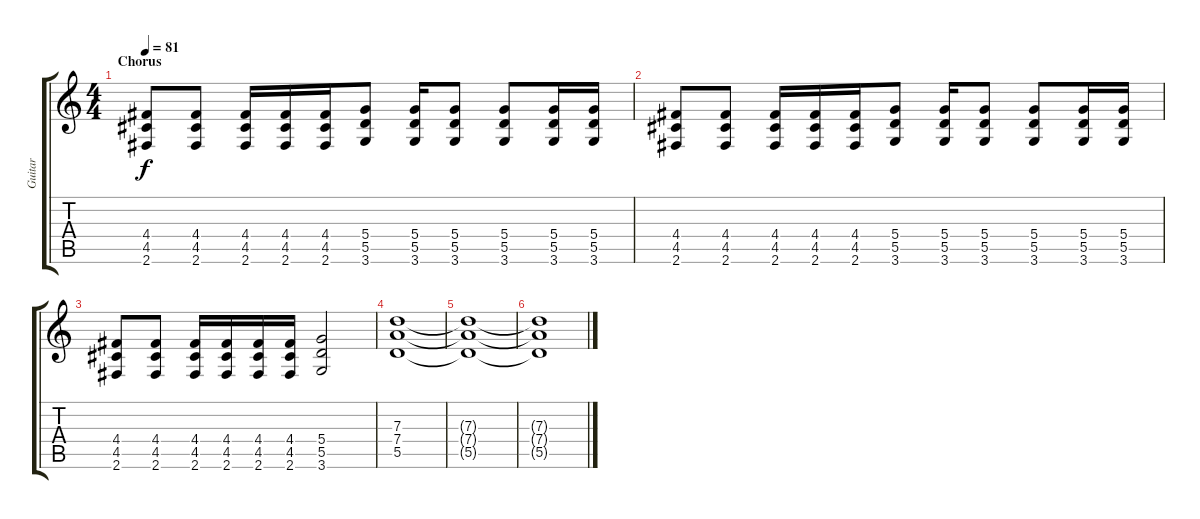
\track ("Guitar" "Guitar") {instrument distortionguitar}
\staff {score tabs}
\tuning (E4 B3 G3 D3 A2 E2) {hide}
\ts (4 4)
\section ("" "Chorus")
\tempo 81
\clef g2
\ks c
(4.4 4.5 2.6).8{dy f} (4.4 4.5 2.6).8 (4.4 4.5 2.6).16 (4.4 4.5 2.6).16 (4.4 4.5 2.6).16 (5.4 5.5 3.6).8 (5.4 5.5 3.6).16 (5.4 5.5 3.6).8 (5.4 5.5 3.6).8 (5.4 5.5 3.6).16 (5.4 5.5 3.6).16 |
(4.4 4.5 2.6).8 (4.4 4.5 2.6).8 (4.4 4.5 2.6).16 (4.4 4.5 2.6).16 (4.4 4.5 2.6).16 (5.4 5.5 3.6).8 (5.4 5.5 3.6).16 (5.4 5.5 3.6).8 (5.4 5.5 3.6).8 (5.4 5.5 3.6).16 (5.4 5.5 3.6).16 |
(4.4 4.5 2.6).8 (4.4 4.5 2.6).8 (4.4 4.5 2.6).16 (4.4 4.5 2.6).16 (4.4 4.5 2.6).16 (4.4 4.5 2.6).16 (5.4 5.5 3.6).2 |
(7.3 7.4 5.5).1{volume 0} |
(7.3{t} 7.4{t} 5.5{t}).1 |
(7.3{t} 7.4{t} 5.5{t}).1
